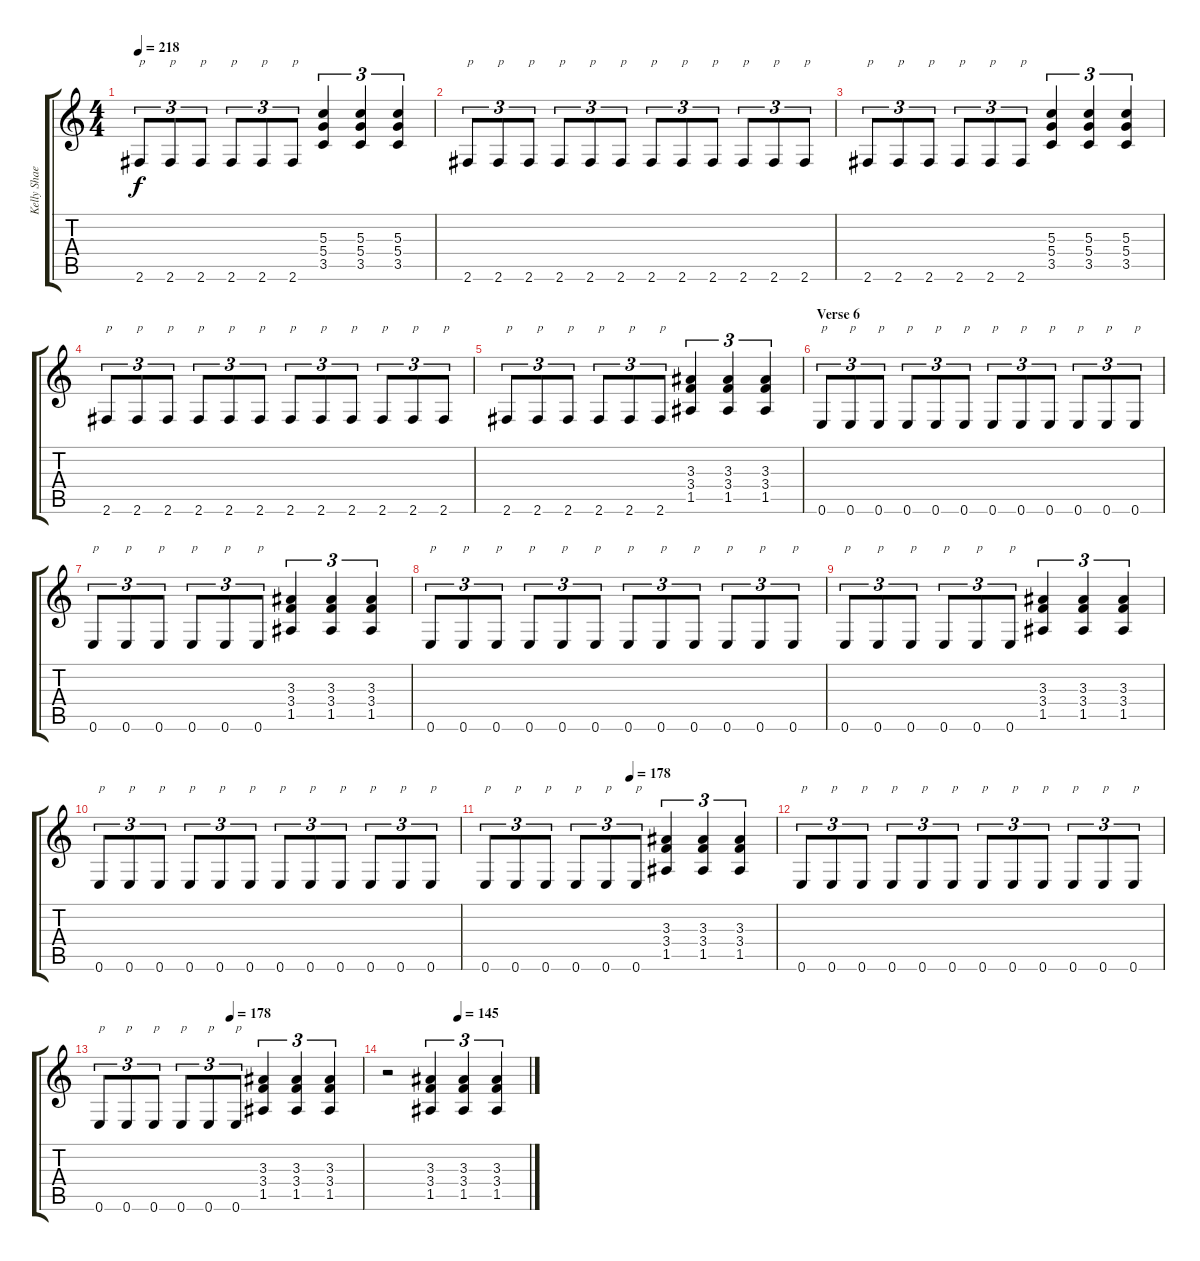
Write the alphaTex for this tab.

\track ("Kelly Shaefer" "Kelly Shae") {instrument distortionguitar}
\staff {score tabs}
\tuning (E4 B3 G3 D3 A2 E2) {hide}
\ts (4 4)
\tempo 218
\clef g2
\ks c
2.6.8{tu (3 2) txt "p" dy f} 2.6.8{tu (3 2) txt "p"} 2.6.8{tu (3 2) txt "p"} 2.6.8{tu (3 2) txt "p"} 2.6.8{tu (3 2) txt "p"} 2.6.8{tu (3 2) txt "p"} (5.3 5.4 3.5).4{tu (3 2)} (5.3 5.4 3.5).4{tu (3 2)} (5.3 5.4 3.5).4{tu (3 2)} |
2.6.8{tu (3 2) txt "p"} 2.6.8{tu (3 2) txt "p"} 2.6.8{tu (3 2) txt "p"} 2.6.8{tu (3 2) txt "p"} 2.6.8{tu (3 2) txt "p"} 2.6.8{tu (3 2) txt "p"} 2.6.8{tu (3 2) txt "p"} 2.6.8{tu (3 2) txt "p"} 2.6.8{tu (3 2) txt "p"} 2.6.8{tu (3 2) txt "p"} 2.6.8{tu (3 2) txt "p"} 2.6.8{tu (3 2) txt "p"} |
2.6.8{tu (3 2) txt "p"} 2.6.8{tu (3 2) txt "p"} 2.6.8{tu (3 2) txt "p"} 2.6.8{tu (3 2) txt "p"} 2.6.8{tu (3 2) txt "p"} 2.6.8{tu (3 2) txt "p"} (5.3 5.4 3.5).4{tu (3 2)} (5.3 5.4 3.5).4{tu (3 2)} (5.3 5.4 3.5).4{tu (3 2)} |
2.6.8{tu (3 2) txt "p"} 2.6.8{tu (3 2) txt "p"} 2.6.8{tu (3 2) txt "p"} 2.6.8{tu (3 2) txt "p"} 2.6.8{tu (3 2) txt "p"} 2.6.8{tu (3 2) txt "p"} 2.6.8{tu (3 2) txt "p"} 2.6.8{tu (3 2) txt "p"} 2.6.8{tu (3 2) txt "p"} 2.6.8{tu (3 2) txt "p"} 2.6.8{tu (3 2) txt "p"} 2.6.8{tu (3 2) txt "p"} |
2.6.8{tu (3 2) txt "p"} 2.6.8{tu (3 2) txt "p"} 2.6.8{tu (3 2) txt "p"} 2.6.8{tu (3 2) txt "p"} 2.6.8{tu (3 2) txt "p"} 2.6.8{tu (3 2) txt "p"} (3.3 3.4 1.5).4{tu (3 2)} (3.3 3.4 1.5).4{tu (3 2)} (3.3 3.4 1.5).4{tu (3 2)} |
\section ("" "Verse 6")
0.6.8{tu (3 2) txt "p"} 0.6.8{tu (3 2) txt "p"} 0.6.8{tu (3 2) txt "p"} 0.6.8{tu (3 2) txt "p"} 0.6.8{tu (3 2) txt "p"} 0.6.8{tu (3 2) txt "p"} 0.6.8{tu (3 2) txt "p"} 0.6.8{tu (3 2) txt "p"} 0.6.8{tu (3 2) txt "p"} 0.6.8{tu (3 2) txt "p"} 0.6.8{tu (3 2) txt "p"} 0.6.8{tu (3 2) txt "p"} |
0.6.8{tu (3 2) txt "p"} 0.6.8{tu (3 2) txt "p"} 0.6.8{tu (3 2) txt "p"} 0.6.8{tu (3 2) txt "p"} 0.6.8{tu (3 2) txt "p"} 0.6.8{tu (3 2) txt "p"} (3.3 3.4 1.5).4{tu (3 2)} (3.3 3.4 1.5).4{tu (3 2)} (3.3 3.4 1.5).4{tu (3 2)} |
0.6.8{tu (3 2) txt "p"} 0.6.8{tu (3 2) txt "p"} 0.6.8{tu (3 2) txt "p"} 0.6.8{tu (3 2) txt "p"} 0.6.8{tu (3 2) txt "p"} 0.6.8{tu (3 2) txt "p"} 0.6.8{tu (3 2) txt "p"} 0.6.8{tu (3 2) txt "p"} 0.6.8{tu (3 2) txt "p"} 0.6.8{tu (3 2) txt "p"} 0.6.8{tu (3 2) txt "p"} 0.6.8{tu (3 2) txt "p"} |
0.6.8{tu (3 2) txt "p"} 0.6.8{tu (3 2) txt "p"} 0.6.8{tu (3 2) txt "p"} 0.6.8{tu (3 2) txt "p"} 0.6.8{tu (3 2) txt "p"} 0.6.8{tu (3 2) txt "p"} (3.3 3.4 1.5).4{tu (3 2)} (3.3 3.4 1.5).4{tu (3 2)} (3.3 3.4 1.5).4{tu (3 2)} |
0.6.8{tu (3 2) txt "p"} 0.6.8{tu (3 2) txt "p"} 0.6.8{tu (3 2) txt "p"} 0.6.8{tu (3 2) txt "p"} 0.6.8{tu (3 2) txt "p"} 0.6.8{tu (3 2) txt "p"} 0.6.8{tu (3 2) txt "p"} 0.6.8{tu (3 2) txt "p"} 0.6.8{tu (3 2) txt "p"} 0.6.8{tu (3 2) txt "p"} 0.6.8{tu (3 2) txt "p"} 0.6.8{tu (3 2) txt "p"} |
\tempo (178 0.5)
0.6.8{tu (3 2) txt "p"} 0.6.8{tu (3 2) txt "p"} 0.6.8{tu (3 2) txt "p"} 0.6.8{tu (3 2) txt "p"} 0.6.8{tu (3 2) txt "p"} 0.6.8{tu (3 2) txt "p"} (3.3 3.4 1.5).4{tu (3 2)} (3.3 3.4 1.5).4{tu (3 2)} (3.3 3.4 1.5).4{tu (3 2)} |
0.6.8{tu (3 2) txt "p"} 0.6.8{tu (3 2) txt "p"} 0.6.8{tu (3 2) txt "p"} 0.6.8{tu (3 2) txt "p"} 0.6.8{tu (3 2) txt "p"} 0.6.8{tu (3 2) txt "p"} 0.6.8{tu (3 2) txt "p"} 0.6.8{tu (3 2) txt "p"} 0.6.8{tu (3 2) txt "p"} 0.6.8{tu (3 2) txt "p"} 0.6.8{tu (3 2) txt "p"} 0.6.8{tu (3 2) txt "p"} |
\tempo (178 0.5)
0.6.8{tu (3 2) txt "p"} 0.6.8{tu (3 2) txt "p"} 0.6.8{tu (3 2) txt "p"} 0.6.8{tu (3 2) txt "p"} 0.6.8{tu (3 2) txt "p"} 0.6.8{tu (3 2) txt "p"} (3.3 3.4 1.5).4{tu (3 2)} (3.3 3.4 1.5).4{tu (3 2)} (3.3 3.4 1.5).4{tu (3 2)} |
\tempo (145 0.5)
r.2 (3.3 3.4 1.5).4{tu (3 2)} (3.3 3.4 1.5).4{tu (3 2)} (3.3 3.4 1.5).4{tu (3 2)}
